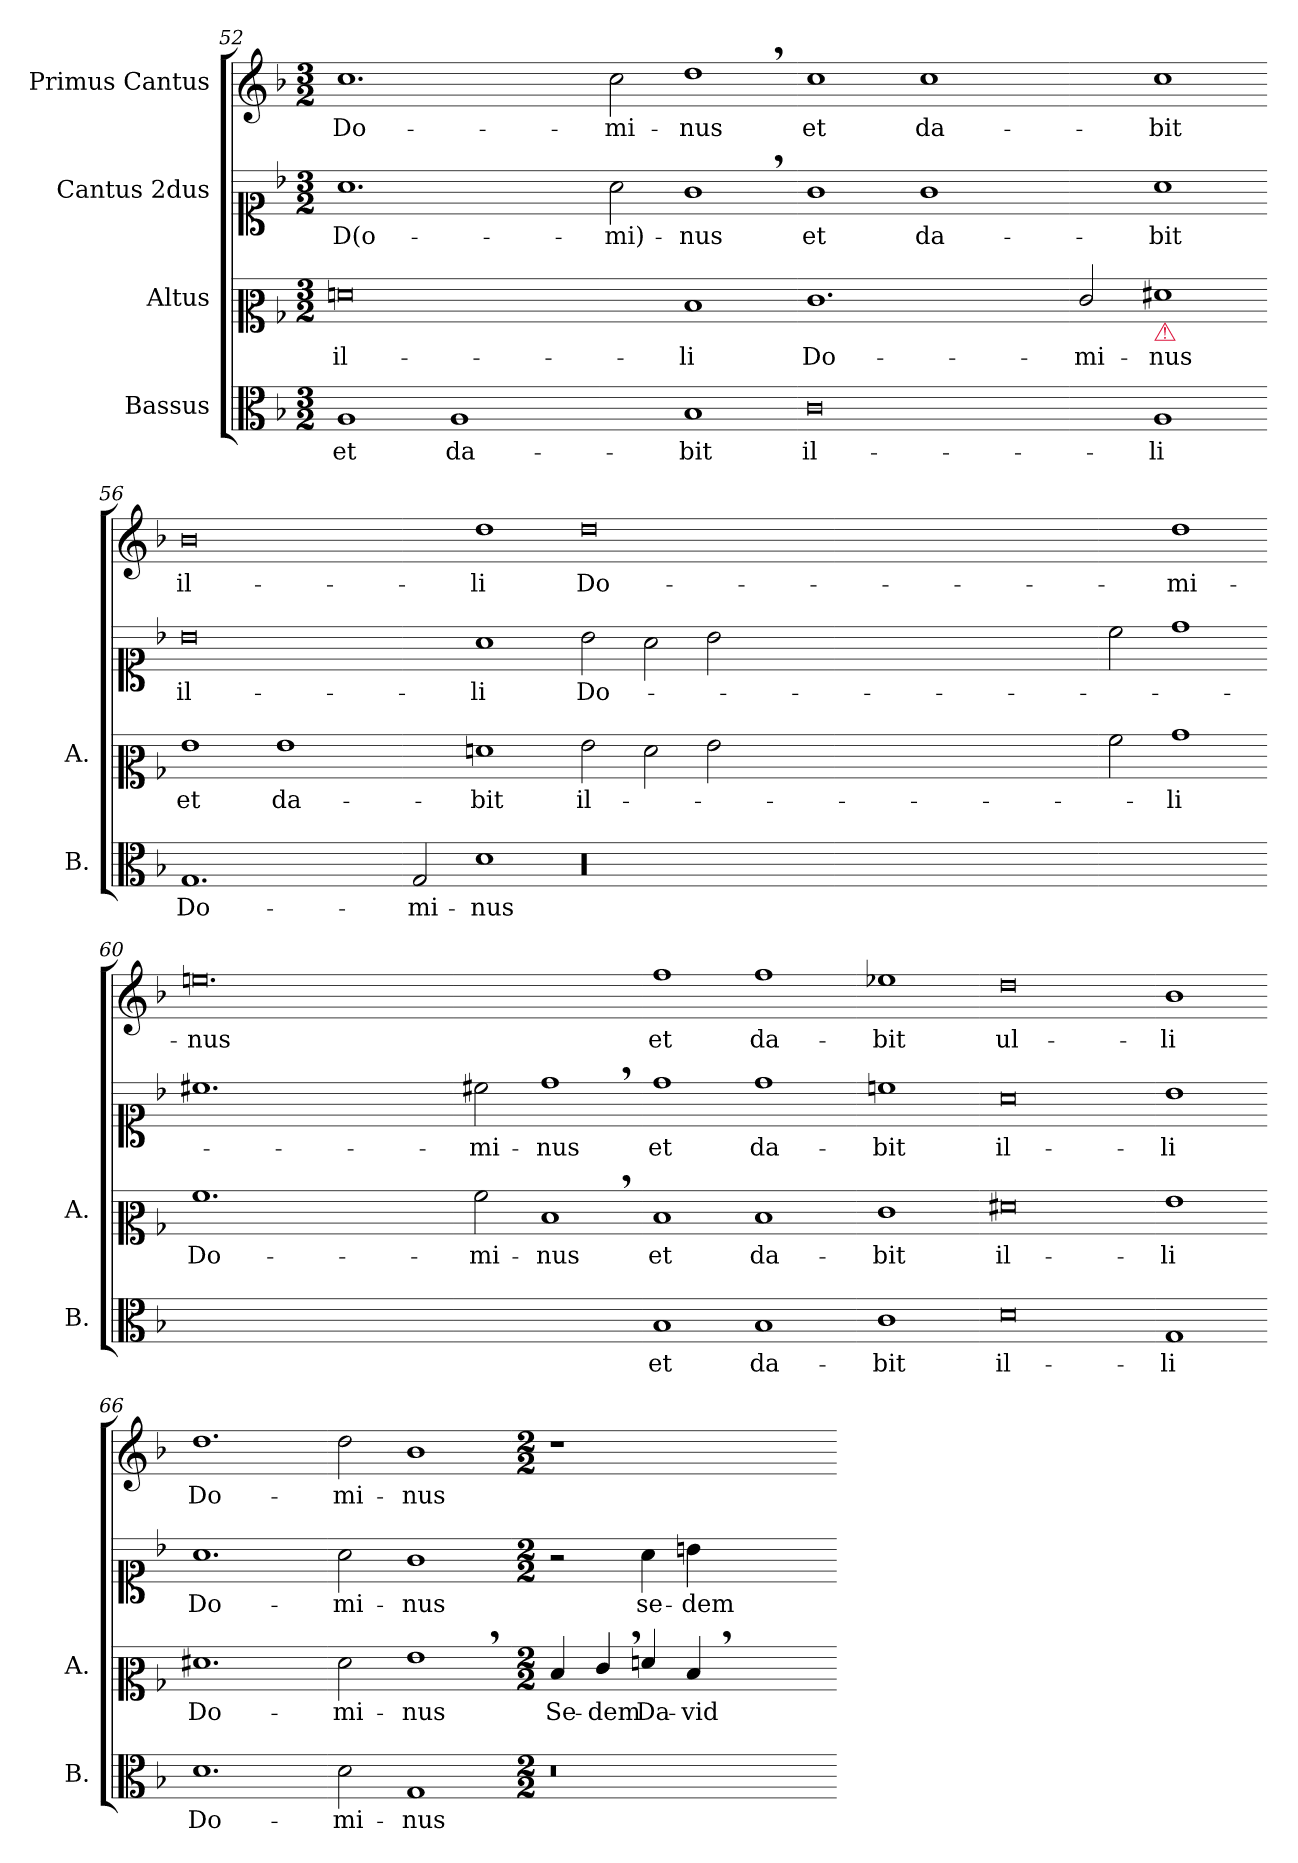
**kern	**text	**kern	**text	**kern	**text	**kern	**text
*part4	*part4	*part3	*part3	*part2	*part2	*part1	*part1
*staff4	*staff4	*staff3	*staff3	*staff2	*staff2	*staff1	*staff1
*I"Bassus	*	*I"Altus	*	*I"Cantus 2dus	*	*I"Primus Cantus	*
*I'B.	*	*I'A.	*	*	*	*	*
*clefC3	*	*clefC2	*	*clefC1	*	*clefG2	*
*k[b-]	*	*k[b-]	*	*k[b-]	*	*k[b-]	*
*M3/2	*	*M3/2	*	*M3/2	*	*M3/2	*
=52	=52	=52	=52	=52	=52	=52	=52
1A	et	0fn	il-	1.a	D(o-	1.cc	Do-
1A/	da-	.	.	.	.	.	.
.	.	.	.	2ryy	.	2ryy	.
=53-	=53-	=53-	=53-	=53-	=53-	=53-	=53-
2ryy	.	2ryy	.	2a\	-mi)-	2cc\	-mi-
1B-	-bit	1d	-li	1g,	-nus	1dd,	-nus
=54-	=54-	=54-	=54-	=54-	=54-	=54-	=54-
0c	il-	1.e	Do-	1g	et	1cc	et
.	.	.	.	1g\	da-	1cc\	da-
.	.	2ryy	.	.	.	.	.
=55-	=55-	=55-	=55-	=55-	=55-	=55-	=55-
2ryy	.	2e/	-mi-	2ryy	.	2ryy	.
!	!	!LO:TX:b:color=crimson:t=⚠	!	!	!	!	!
1A	-li	1f#X	-nus	1a	-bit	1cc	-bit
=56-	=56-	=56-	=56-	=56-	=56-	=56-	=56-
1.G	Do-	1g	et	0b-	il-	0b-	il-
.	.	1g\	da-	.	.	.	.
2ryy	.	.	.	.	.	.	.
=57-	=57-	=57-	=57-	=57-	=57-	=57-	=57-
2G/	-mi-	2ryy	.	2ryy	.	2ryy	.
1d	-nus	1fn	-bit	1a	-li	1dd	-li
=58-	=58-	=58-	=58-	=58-	=58-	=58-	=58-
00.r	.	2g\	il-	2b-\	Do-	0dd	Do-
.	.	2f\	.	2a\	.	.	.
.	.	2g\	.	2b-\	.	.	.
.	.	00ryy	.	00ryy	.	.	.
.	.	.	.	.	.	00ryy	.
.	.	2ryy	.	2ryy	.	.	.
=59-	=59-	=59-	=59-	=59-	=59-	=59-	=59-
1.ryy	.	2a\	.	2cc\	.	2ryy	.
.	.	1b-	-li	1dd	.	1dd	-mi-
=60-	=60-	=60-	=60-	=60-	=60-	=60-	=60-
0.ryy	.	1.a	Do-	1.cc#X	.	0.een	-nus
.	.	1.ryy	.	1.ryy	.	.	.
=61-	=61-	=61-	=61-	=61-	=61-	=61-	=61-
1.ryy	.	2a\	-mi-	2cc#X\	-mi-	1.ryy	.
.	.	1d,	-nus	1dd,	-nus	.	.
=62-	=62-	=62-	=62-	=62-	=62-	=62-	=62-
1B-	et	1d	et	1dd	et	1ff	et
1B-/	da-	1d/	da-	1dd\	da-	1ff\	da-
=63-	=63-	=63-	=63-	=63-	=63-	=63-	=63-
1c	-bit	1e	-bit	1ccn	-bit	1ee-X	-bit
=64-	=64-	=64-	=64-	=64-	=64-	=64-	=64-
0d	il-	0f#X	il-	0a	il-	0dd	ul-
=65-	=65-	=65-	=65-	=65-	=65-	=65-	=65-
1G	-li	1g	-li	1b-	-li	1b-	-li
=66-	=66-	=66-	=66-	=66-	=66-	=66-	=66-
1.d	Do-	1.f#X	Do-	1.a	Do-	1.dd	Do-
=67-	=67-	=67-	=67-	=67-	=67-	=67-	=67-
2d\	-mi-	2f#\	-mi-	2a\	-mi-	2dd\	-mi-
1G	-nus	1g,	-nus	1g	-nus	1b-	-nus
=68-	=68-	=68-	=68-	=68-	=68-	=68-	=68-
*M2/2	*	*M2/2	*	*M2/2	*	*M2/2	*
0r	.	4d/	Se-	2r	.	1r	.
.	.	4e,/	-dem	.	.	.	.
.	.	4fn/	Da-	4a\	se-	.	.
.	.	4d,/	-vid	4bn\	-dem	.	.
.	.	1ryy	.	1ryy	.	1ryy	.
=-	=-	=-	=-	=-	=-	=-	=-
*-	*-	*-	*-	*-	*-	*-	*-
